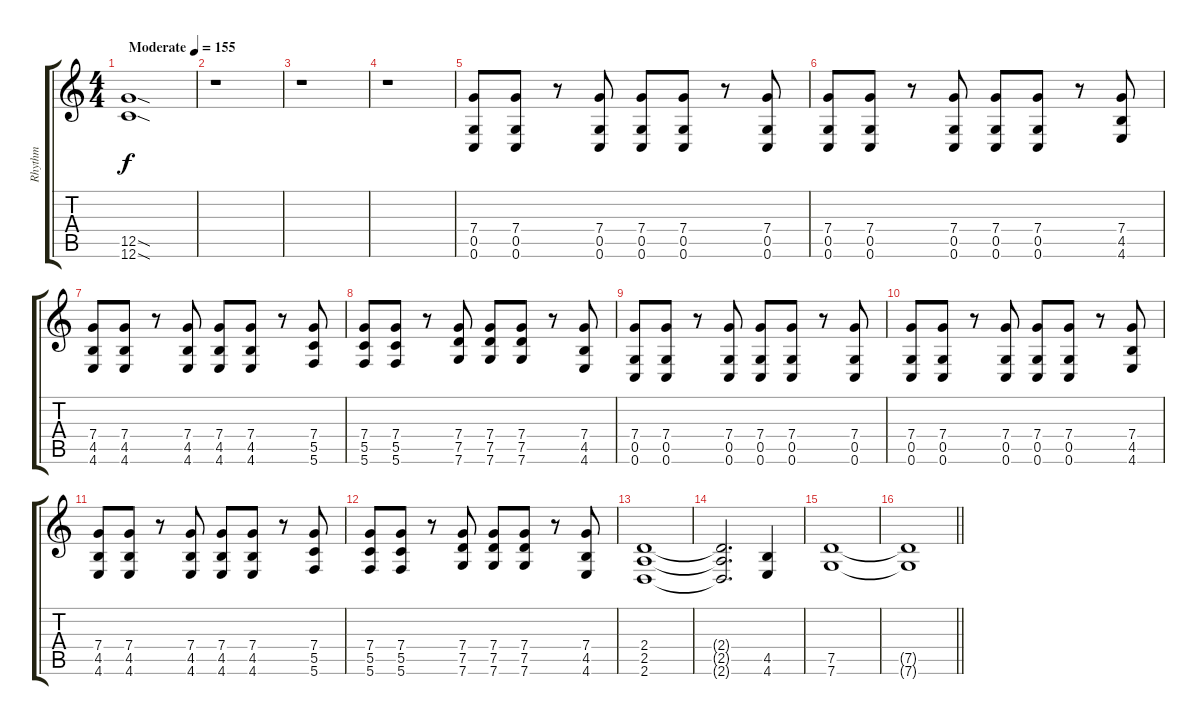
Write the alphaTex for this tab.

\track ("Rhythm" "Rhythm") {instrument distortionguitar}
\staff {score tabs}
\tuning (D4 A3 F3 C3 G2 C2) {hide}
\ts (4 4)
\tempo (155 "Moderate")
\clef g2
\ks c
(12.5{sod} 12.6{sod}).1{dy f volume 0 instrument distortionguitar} |
r.1{volume 13} |
r.1 |
r.1 |
(7.4 0.5 0.6).8 (7.4 0.5 0.6).8 r.8 (7.4 0.5 0.6).8 (7.4 0.5 0.6).8 (7.4 0.5 0.6).8 r.8 (7.4 0.5 0.6).8 |
(7.4 0.5 0.6).8 (7.4 0.5 0.6).8 r.8 (7.4 0.5 0.6).8 (7.4 0.5 0.6).8 (7.4 0.5 0.6).8 r.8 (7.4 4.5 4.6).8 |
(7.4 4.5 4.6).8 (7.4 4.5 4.6).8 r.8 (7.4 4.5 4.6).8 (7.4 4.5 4.6).8 (7.4 4.5 4.6).8 r.8 (7.4 5.5 5.6).8 |
(7.4 5.5 5.6).8 (7.4 5.5 5.6).8 r.8 (7.4 7.5 7.6).8 (7.4 7.5 7.6).8 (7.4 7.5 7.6).8 r.8 (7.4 4.5 4.6).8 |
(7.4 0.5 0.6).8 (7.4 0.5 0.6).8 r.8 (7.4 0.5 0.6).8 (7.4 0.5 0.6).8 (7.4 0.5 0.6).8 r.8 (7.4 0.5 0.6).8 |
(7.4 0.5 0.6).8 (7.4 0.5 0.6).8 r.8 (7.4 0.5 0.6).8 (7.4 0.5 0.6).8 (7.4 0.5 0.6).8 r.8 (7.4 4.5 4.6).8 |
(7.4 4.5 4.6).8 (7.4 4.5 4.6).8 r.8 (7.4 4.5 4.6).8 (7.4 4.5 4.6).8 (7.4 4.5 4.6).8 r.8 (7.4 5.5 5.6).8 |
(7.4 5.5 5.6).8 (7.4 5.5 5.6).8 r.8 (7.4 7.5 7.6).8 (7.4 7.5 7.6).8 (7.4 7.5 7.6).8 r.8 (7.4 4.5 4.6).8 |
(2.4 2.5 2.6).1 |
(2.4{t} 2.5{t} 2.6{t}).2{d} (4.5 4.6).4 |
(7.5 7.6).1 |
\barLineRight lightlight
(7.5{t} 7.6{t}).1
